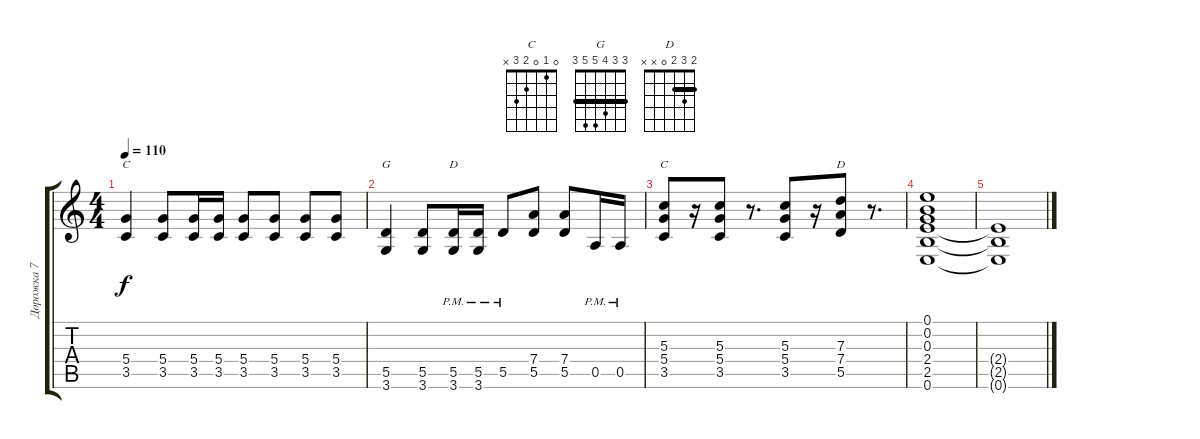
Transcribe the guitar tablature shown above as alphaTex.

\track ("Дорожка 7" "Дорожка 7") {instrument distortionguitar}
\staff {score tabs}
\tuning (E4 B3 G3 D3 A2 E2) {hide}
\chord ("C" 3 5 5 5 3 x) {barre 3}
\chord ("G" 3 3 4 5 5 3) {barre 3}
\chord ("D" 5 7 7 7 5 x) {firstfret 5 barre 5}
\chord ("C" 0 1 0 2 3 x)
\chord ("D" 2 3 2 0 x x) {barre 2}
\ts (4 4)
\tempo 110
\clef g2
\ks c
(5.4 3.5).4{ch "C" dy f} (5.4 3.5).8 (5.4 3.5).16 (5.4 3.5).16 (5.4 3.5).8 (5.4 3.5).8 (5.4 3.5).8 (5.4 3.5).8 |
(5.5 3.6).4{ch "G"} (5.5 3.6).8 (5.5{pm} 3.6).16{ch "D"} (5.5{pm} 3.6).16 5.5{pm}.8 (7.4 5.5).8 (7.4 5.5).8 0.5{pm}.16 0.5{pm}.16 |
(5.3 5.4 3.5).8{ch "C"} r.16 (5.3 5.4 3.5).8 r.8{d} (5.3 5.4 3.5).8 r.16 (7.3 7.4 5.5).8{ch "D"} r.8{d} |
(0.1 0.2 0.3 2.4 2.5 0.6).1 |
(2.4{t} 2.5{t} 0.6{t}).1
